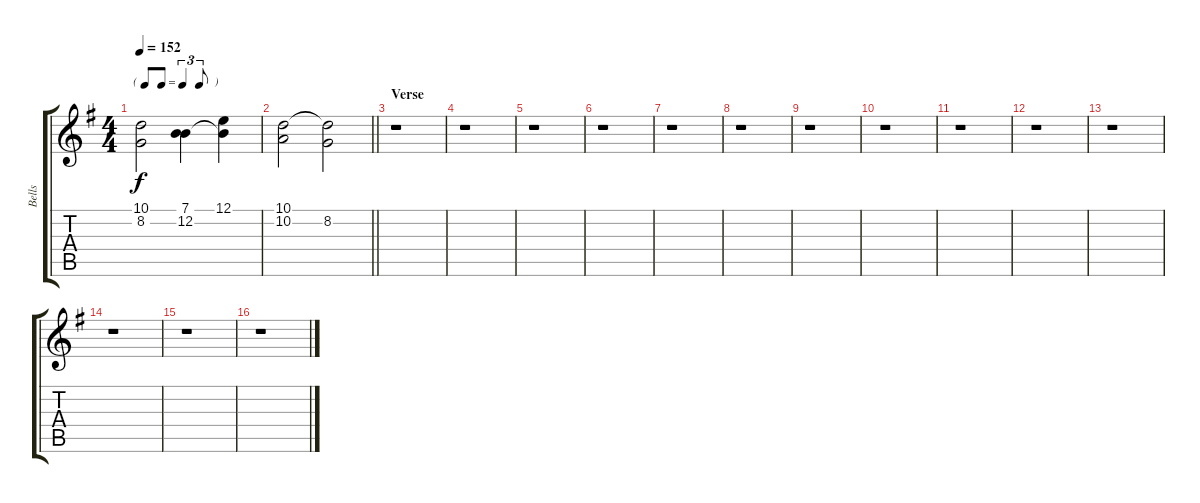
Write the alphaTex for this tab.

\track ("Bells" "Bells") {instrument glockenspiel}
\staff {score tabs}
\tuning (E4 B3 G3 D3 A2 E2) {hide}
\ts (4 4)
\tf triplet8th
\tempo 152
\clef g2
\ks g
(10.1 8.2).2{dy f} (7.1 12.2).4 (12.1 12.2{t}).4 |
\barLineRight lightlight
(10.1 10.2).2 (10.1{t} 8.2).2 |
\section ("" "Verse")
r.1 |
r.1 |
r.1 |
r.1 |
r.1 |
r.1 |
r.1 |
r.1 |
r.1 |
r.1 |
r.1 |
r.1 |
r.1 |
r.1
